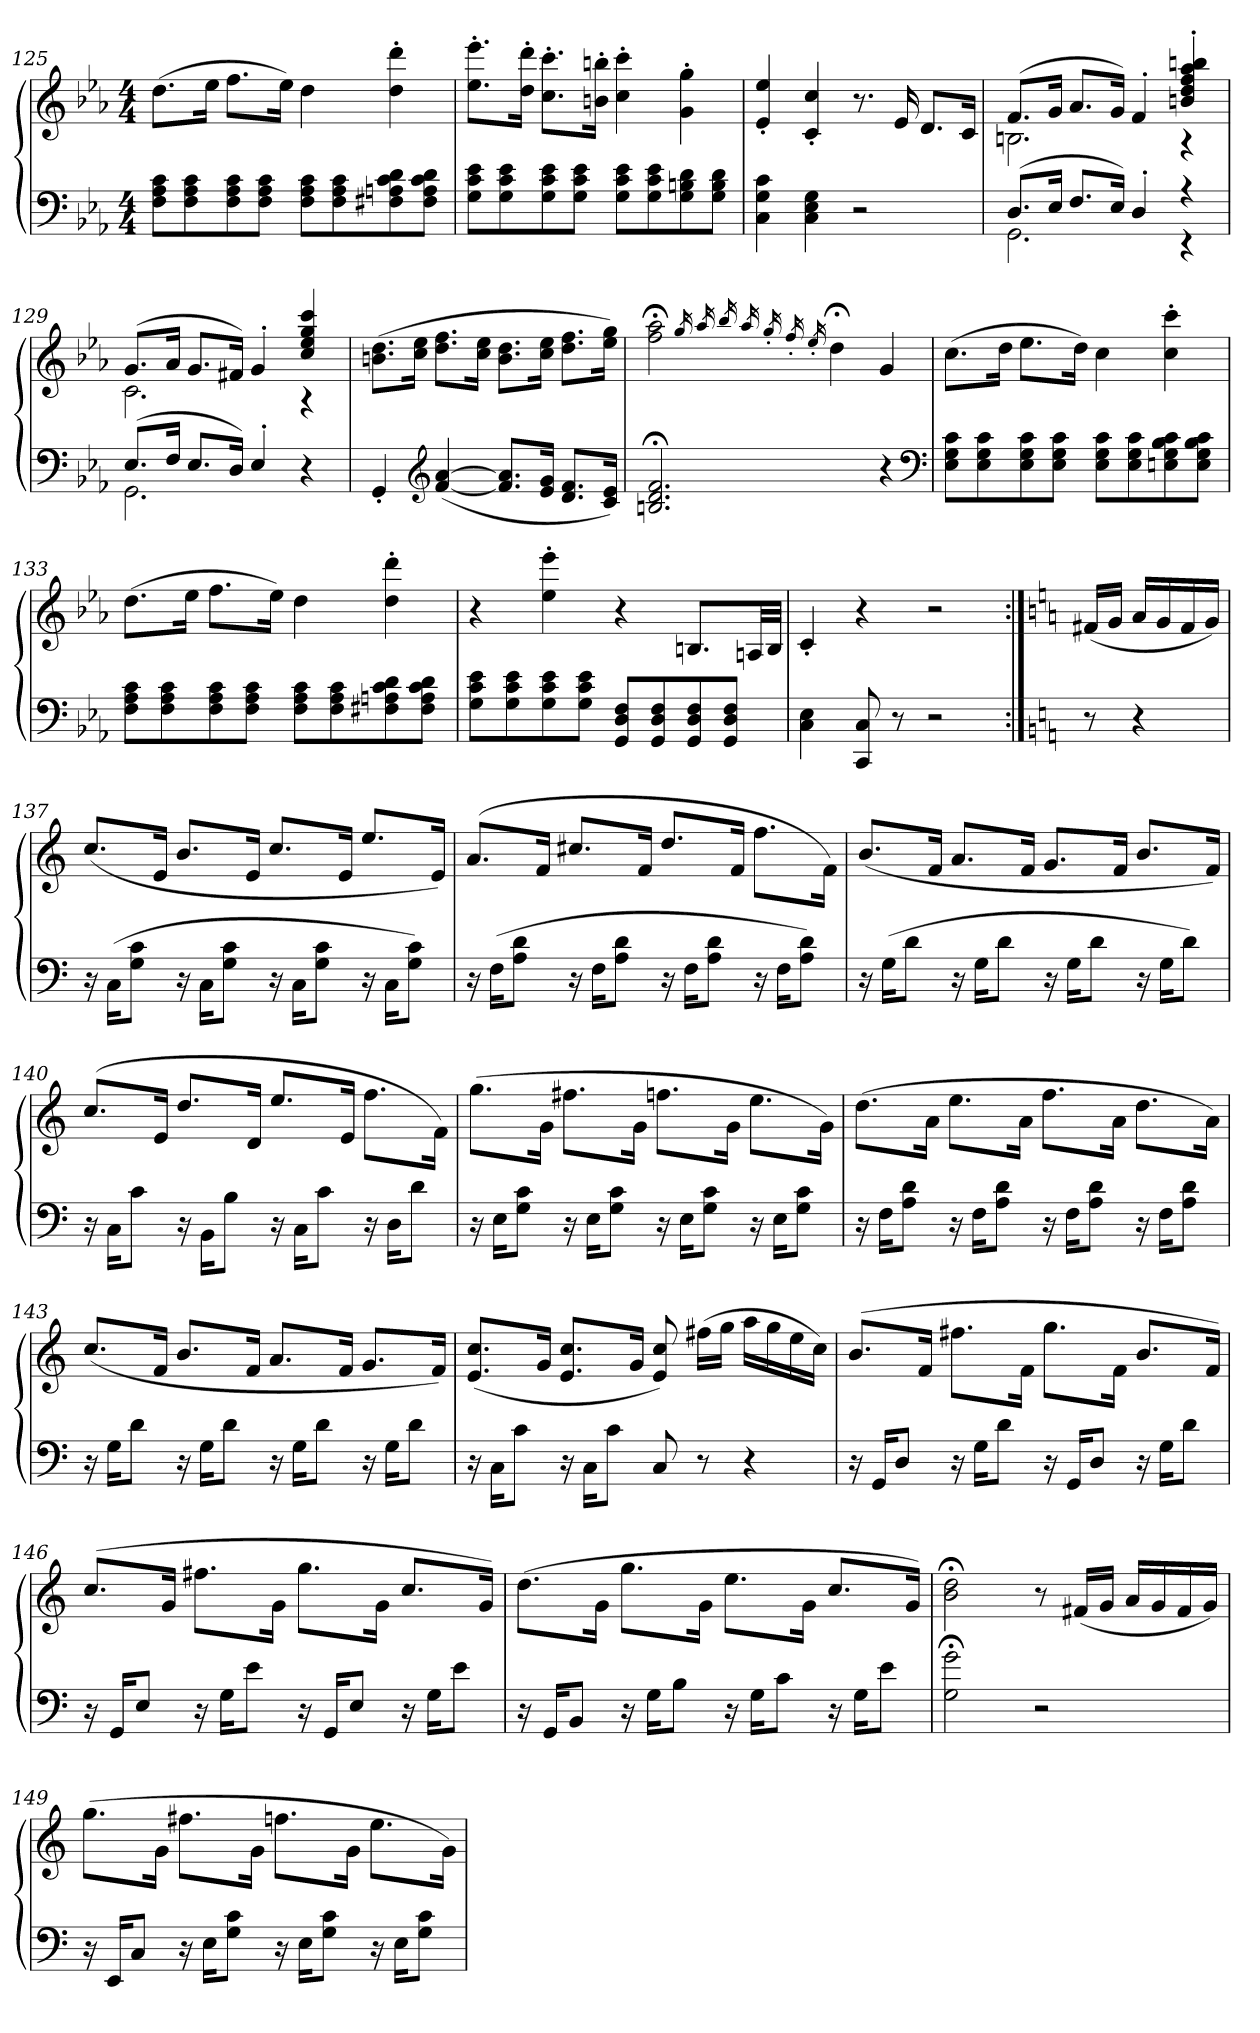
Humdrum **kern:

**kern	**kern
*part1	*part1
*staff2	*staff1
*clefF4	*clefG2
*k[b-e-a-]	*k[b-e-a-]
*M4/4	*M4/4
=125	=125
8F 8A- 8cL	(8.ddL
8F 8A- 8c	.
.	16ee-Jk
8F 8A- 8c	8.ffL
8F 8A- 8cJ	.
.	16ee-Jk)
8F 8A- 8cL	4dd
8F 8A- 8c	.
8F#X 8An 8c 8d	4dd' 4ddd'
8F# 8A 8c 8dJ	.
=126	=126
8G 8c 8e-L	8.ee-' 8.eee-'L
8G 8c 8e-	.
.	16dd' 16ddd'Jk
8G 8c 8e-	8.cc' 8.ccc'L
8G 8c 8e-J	.
.	16bn' 16bbn'Jk
8G 8c 8e-L	4cc' 4ccc'
8G 8c 8e-	.
8G 8Bn 8d	4g' 4gg'
8G 8B 8dJ	.
=127	=127
4C 4G 4c	4e-' 4ee-'
4C 4E- 4G	4c' 4cc'
2r	8.r
.	16e-
.	8.dL
.	16cJk
=128	=128
*^	*^
(8.DL	2.GG	(8.fL	2.Bn
16E-Jk	.	16gJk	.
8.FL	.	8.a-L	.
16E-Jk)	.	16gJk)	.
4D'	.	4f'	.
4r	4r	4bn' 4dd' 4ff' 4aa-' 4bbn'	4r
=129	=129	=129	=129
(8.E-L	2.GG	(8.gL	2.c
16FJk	.	16a-Jk	.
8.E-L	.	8.gL	.
16DJk)	.	16f#XJk)	.
4E-'	.	4g'	.
4r	4ryy	4cc 4ee- 4gg 4ccc	4r
*v	*v	*	*
*	*v	*v
=130	=130
4GG'	(8.bn 8.ddL
.	16cc 16ee-Jk
*clefG2	*
([4f [4a-	8.dd 8.ffL
.	16cc 16ee-Jk
8.f] 8.a-]L	8.b 8.ddL
16e- 16gJk	16cc 16ee-Jk
8.d 8.fL	8.dd 8.ffL
16c 16e-Jk)	16ee- 16ggJk)
=131	=131
2.Bn;< 2.d;< 2.f;<	2ff;< 2aa-;<
.	16qgg
.	16qaa-
.	16qbb-
.	16qaa-
.	16qgg'
.	16qff'
.	16qee-'
.	4dd;<
4r	4g
*clefF4	*
=132	=132
8E- 8G 8cL	(8.ccL
8E- 8G 8c	.
.	16ddJk
8E- 8G 8c	8.ee-L
8E- 8G 8cJ	.
.	16ddJk)
8E- 8G 8cL	4cc
8E- 8G 8c	.
8En 8G 8B- 8c	4cc' 4ccc'
8E 8G 8B- 8cJ	.
=133	=133
8F 8A- 8cL	(8.ddL
8F 8A- 8c	.
.	16ee-Jk
8F 8A- 8c	8.ffL
8F 8A- 8cJ	.
.	16ee-Jk)
8F 8A- 8cL	4dd
8F 8A- 8c	.
8F#X 8An 8c 8d	4dd' 4ddd'
8F# 8A 8c 8dJ	.
=134	=134
8G 8c 8e-L	4r
8G 8c 8e-	.
8G 8c 8e-	4ee-' 4eee-'
8G 8c 8e-J	.
8GG 8D 8FL	4r
8GG 8D 8F	.
8GG 8D 8F	8.BnL
8GG 8D 8FJ	.
.	32AnLL
.	32BJJJ
=135	=135
4C 4E-	4c'
8CC 8C	4r
8r	.
2r	2r
=136:|!	=136:|!
*k[]	*k[]
8r	(16f#XLL
.	16gJJ
4r	16aLL
.	16g
.	16f#
.	16gJJ)
=137	=137
16r	(8.ccL
(16CKL	.
8G 8cJ	.
.	16eJk
16r	8.bL
16CKL	.
8G 8cJ	.
.	16eJk
16r	8.ccL
16CKL	.
8G 8cJ	.
.	16eJk
16r	8.eeL
16CKL	.
8G 8cJ)	.
.	16eJk)
=138	=138
16r	(8.aL
(16FKL	.
8A 8dJ	.
.	16fJk
16r	8.cc#XL
16FKL	.
8A 8dJ	.
.	16fJk
16r	8.ddL
16FKL	.
8A 8dJ	.
.	16fJk
16r	8.ffL
16FKL	.
8A 8dJ)	.
.	16fJk)
=139	=139
16r	(8.bL
(16GKL	.
8dJ	.
.	16fJk
16r	8.aL
16GKL	.
8dJ	.
.	16fJk
16r	8.gL
16GKL	.
8dJ	.
.	16fJk
16r	8.bL
16GKL	.
8dJ)	.
.	16fJk)
=140	=140
16r	(8.ccL
16CKL	.
8cJ	.
.	16eJk
16r	8.ddL
16BBKL	.
8BJ	.
.	16dJk
16r	8.eeL
16CKL	.
8cJ	.
.	16eJk
16r	8.ffL
16DKL	.
8dJ	.
.	16fJk)
=141	=141
16r	(8.ggL
16EKL	.
8G 8cJ	.
.	16gJk
16r	8.ff#XL
16EKL	.
8G 8cJ	.
.	16gJk
16r	8.ffnL
16EKL	.
8G 8cJ	.
.	16gJk
16r	8.eeL
16EKL	.
8G 8cJ	.
.	16gJk)
=142	=142
16r	(8.ddL
16FKL	.
8A 8dJ	.
.	16aJk
16r	8.eeL
16FKL	.
8A 8dJ	.
.	16aJk
16r	8.ffL
16FKL	.
8A 8dJ	.
.	16aJk
16r	8.ddL
16FKL	.
8A 8dJ	.
.	16aJk)
=143	=143
16r	(8.ccL
16GKL	.
8dJ	.
.	16fJk
16r	8.bL
16GKL	.
8dJ	.
.	16fJk
16r	8.aL
16GKL	.
8dJ	.
.	16fJk
16r	8.gL
16GKL	.
8dJ	.
.	16fJk)
=144	=144
16r	(8.e 8.ccL
16CKL	.
8cJ	.
.	16gJk
16r	8.e 8.ccL
16CKL	.
8cJ	.
.	16gJk
8C	8e 8cc)
8r	(16ff#XLL
.	16ggJJ
4r	16aaLL
.	16gg
.	16ee
.	16ccJJ)
=145	=145
16r	(8.bL
16GGKL	.
8DJ	.
.	16fJk
16r	8.ff#XL
16GKL	.
8dJ	.
.	16fJk
16r	8.ggL
16GGKL	.
8DJ	.
.	16fJk
16r	8.bL
16GKL	.
8dJ	.
.	16fJk)
=146	=146
16r	(8.ccL
16GGKL	.
8EJ	.
.	16gJk
16r	8.ff#XL
16GKL	.
8eJ	.
.	16gJk
16r	8.ggL
16GGKL	.
8EJ	.
.	16gJk
16r	8.ccL
16GKL	.
8eJ	.
.	16gJk)
=147	=147
16r	(8.ddL
16GGKL	.
8BBJ	.
.	16gJk
16r	8.ggL
16GKL	.
8BJ	.
.	16gJk
16r	8.eeL
16GKL	.
8cJ	.
.	16gJk
16r	8.ccL
16GKL	.
8eJ	.
.	16gJk)
=148	=148
2G;< 2g;<	2b;< 2dd;<
2r	8r
.	(16f#XLL
.	16gJJ
.	16aLL
.	16g
.	16f#
.	16gJJ)
=149	=149
16r	(8.ggL
16EEKL	.
8CJ	.
.	16gJk
16r	8.ff#XL
16EKL	.
8G 8cJ	.
.	16gJk
16r	8.ffnL
16EKL	.
8G 8cJ	.
.	16gJk
16r	8.eeL
16EKL	.
8G 8cJ	.
.	16gJk)
=	=
*-	*-
